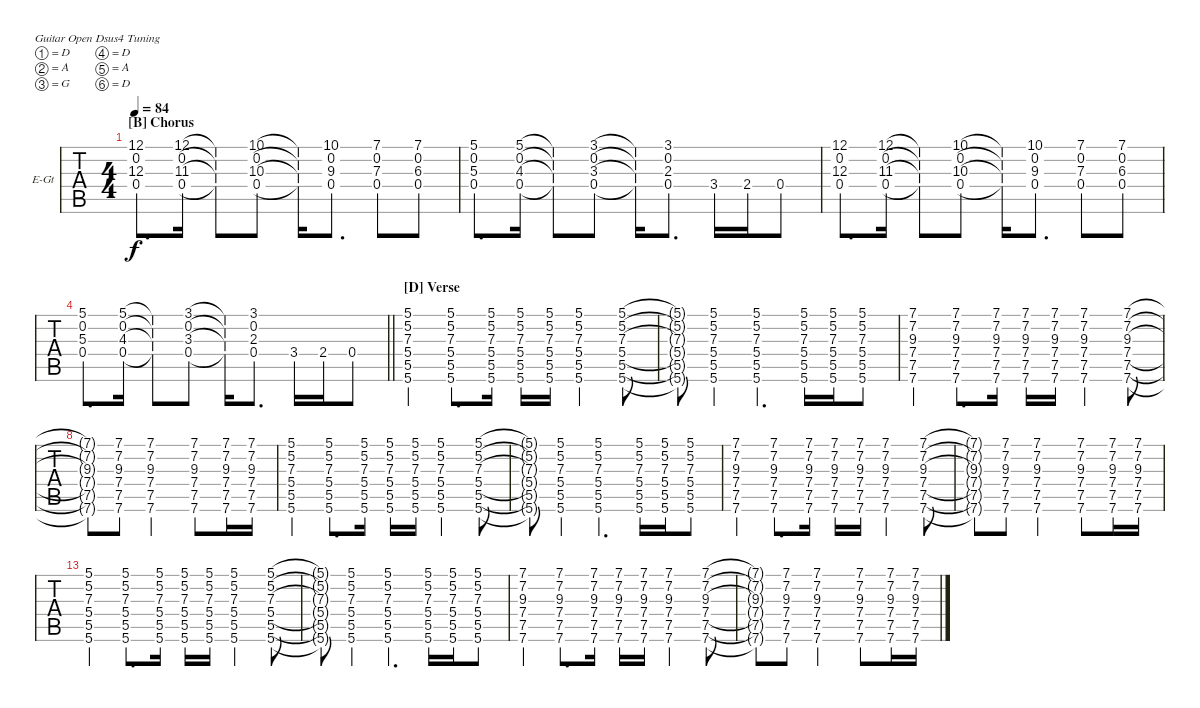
\bracketExtendMode nobrackets
\firstSystemTrackNameOrientation horizontal
\otherSystemsTrackNameOrientation horizontal
\defaultBarNumberDisplay FirstOfSystem
\track ("Electric Guitar" "E-Gt") {instrument distortionguitar}
\staff {tabs}
\tuning (D4 A3 G3 D3 A2 D2)
\ts (4 4)
\section ("B" "Chorus")
\tempo 84
\clef g2
\scale
0.333333
\ks d
(12.1 0.2 12.3 0.4).8{d dy f} (12.1 0.2 11.3 0.4).16 (12.1{t} 0.2{t} 11.3{t} 0.4{t}).8 (10.1 0.2 10.3 0.4).8 (10.1{t} 0.2{t} 10.3{t} 0.4{t}).16 (10.1 0.2 9.3 0.4).8{d} (7.1 0.2 7.3 0.4).8 (7.1 0.2 6.3 0.4).8 |
\scale
0.333333 (5.1 0.2 5.3 0.4).8{d} (5.1 0.2 4.3 0.4).16 (5.1{t} 0.2{t} 4.3{t} 0.4{t}).8 (3.1 0.2 3.3 0.4).8 (3.1{t} 0.2{t} 3.3{t} 0.4{t}).16 (3.1 0.2 2.3 0.4).8{d} 3.4.16 2.4.16 0.4.8 |
\scale
0.333333 (12.1 0.2 12.3 0.4).8{d} (12.1 0.2 11.3 0.4).16 (12.1{t} 0.2{t} 11.3{t} 0.4{t}).8 (10.1 0.2 10.3 0.4).8 (10.1{t} 0.2{t} 10.3{t} 0.4{t}).16 (10.1 0.2 9.3 0.4).8{d} (7.1 0.2 7.3 0.4).8 (7.1 0.2 6.3 0.4).8 |
\scale
0.333333
\barLineRight lightlight
(5.1 0.2 5.3 0.4).8{d} (5.1 0.2 4.3 0.4).16 (5.1{t} 0.2{t} 4.3{t} 0.4{t}).8 (3.1 0.2 3.3 0.4).8 (3.1{t} 0.2{t} 3.3{t} 0.4{t}).16 (3.1 0.2 2.3 0.4).8{d} 3.4.16 2.4.16 0.4.8 |
\section ("D" "Verse")
\scale
0.333333 (5.1 5.2 7.3 5.4 5.5 5.6).4 (5.1 5.2 7.3 5.4 5.5 5.6).8{d} (5.1 5.2 7.3 5.4 5.5 5.6).16 (5.1 5.2 7.3 5.4 5.5 5.6).16 (5.1 5.2 7.3 5.4 5.5 5.6).16 (5.1 5.2 7.3 5.4 5.5 5.6).4 (5.1 5.2 7.3 5.4 5.5 5.6).8 |
\scale
0.333333 (5.1{t} 5.2{t} 7.3{t} 5.4{t} 5.5{t} 5.6{t}).8 (5.1 5.2 7.3 5.4 5.5 5.6).4 (5.1 5.2 7.3 5.4 5.5 5.6).4{d} (5.1 5.2 7.3 5.4 5.5 5.6).16 (5.1 5.2 7.3 5.4 5.5 5.6).16 (5.1 5.2 7.3 5.4 5.5 5.6).8 |
\scale
0.333333 (7.1 7.2 9.3 7.4 7.5 7.6).4 (7.1 7.2 9.3 7.4 7.5 7.6).8{d} (7.1 7.2 9.3 7.4 7.5 7.6).16 (7.1 7.2 9.3 7.4 7.5 7.6).16 (7.1 7.2 9.3 7.4 7.5 7.6).16 (7.1 7.2 9.3 7.4 7.5 7.6).4 (7.1 7.2 9.3 7.4 7.5 7.6).8 |
\scale
0.333333 (7.1{t} 7.2{t} 9.3{t} 7.4{t} 7.5{t} 7.6{t}).8 (7.1 7.2 9.3 7.4 7.5 7.6).8 (7.1 7.2 9.3 7.4 7.5 7.6).2 (7.1 7.2 9.3 7.4 7.5 7.6).8 (7.1 7.2 9.3 7.4 7.5 7.6).16 (7.1 7.2 9.3 7.4 7.5 7.6).16 |
\scale
0.333333 (5.1 5.2 7.3 5.4 5.5 5.6).4 (5.1 5.2 7.3 5.4 5.5 5.6).8{d} (5.1 5.2 7.3 5.4 5.5 5.6).16 (5.1 5.2 7.3 5.4 5.5 5.6).16 (5.1 5.2 7.3 5.4 5.5 5.6).16 (5.1 5.2 7.3 5.4 5.5 5.6).4 (5.1 5.2 7.3 5.4 5.5 5.6).8 |
\scale
0.333333 (5.1{t} 5.2{t} 7.3{t} 5.4{t} 5.5{t} 5.6{t}).8 (5.1 5.2 7.3 5.4 5.5 5.6).4 (5.1 5.2 7.3 5.4 5.5 5.6).4{d} (5.1 5.2 7.3 5.4 5.5 5.6).16 (5.1 5.2 7.3 5.4 5.5 5.6).16 (5.1 5.2 7.3 5.4 5.5 5.6).8 |
\scale
0.333333 (7.1 7.2 9.3 7.4 7.5 7.6).4 (7.1 7.2 9.3 7.4 7.5 7.6).8{d} (7.1 7.2 9.3 7.4 7.5 7.6).16 (7.1 7.2 9.3 7.4 7.5 7.6).16 (7.1 7.2 9.3 7.4 7.5 7.6).16 (7.1 7.2 9.3 7.4 7.5 7.6).4 (7.1 7.2 9.3 7.4 7.5 7.6).8 |
\scale
0.333333 (7.1{t} 7.2{t} 9.3{t} 7.4{t} 7.5{t} 7.6{t}).8 (7.1 7.2 9.3 7.4 7.5 7.6).8 (7.1 7.2 9.3 7.4 7.5 7.6).2 (7.1 7.2 9.3 7.4 7.5 7.6).8 (7.1 7.2 9.3 7.4 7.5 7.6).16 (7.1 7.2 9.3 7.4 7.5 7.6).16 |
\scale
0.333333 (5.1 5.2 7.3 5.4 5.5 5.6).4 (5.1 5.2 7.3 5.4 5.5 5.6).8{d} (5.1 5.2 7.3 5.4 5.5 5.6).16 (5.1 5.2 7.3 5.4 5.5 5.6).16 (5.1 5.2 7.3 5.4 5.5 5.6).16 (5.1 5.2 7.3 5.4 5.5 5.6).4 (5.1 5.2 7.3 5.4 5.5 5.6).8 |
\scale
0.333333 (5.1{t} 5.2{t} 7.3{t} 5.4{t} 5.5{t} 5.6{t}).8 (5.1 5.2 7.3 5.4 5.5 5.6).4 (5.1 5.2 7.3 5.4 5.5 5.6).4{d} (5.1 5.2 7.3 5.4 5.5 5.6).16 (5.1 5.2 7.3 5.4 5.5 5.6).16 (5.1 5.2 7.3 5.4 5.5 5.6).8 |
\scale
0.333333 (7.1 7.2 9.3 7.4 7.5 7.6).4 (7.1 7.2 9.3 7.4 7.5 7.6).8{d} (7.1 7.2 9.3 7.4 7.5 7.6).16 (7.1 7.2 9.3 7.4 7.5 7.6).16 (7.1 7.2 9.3 7.4 7.5 7.6).16 (7.1 7.2 9.3 7.4 7.5 7.6).4 (7.1 7.2 9.3 7.4 7.5 7.6).8 |
\scale
0.333333 (7.1{t} 7.2{t} 9.3{t} 7.4{t} 7.5{t} 7.6{t}).8 (7.1 7.2 9.3 7.4 7.5 7.6).8 (7.1 7.2 9.3 7.4 7.5 7.6).2 (7.1 7.2 9.3 7.4 7.5 7.6).8 (7.1 7.2 9.3 7.4 7.5 7.6).16 (7.1 7.2 9.3 7.4 7.5 7.6).16
